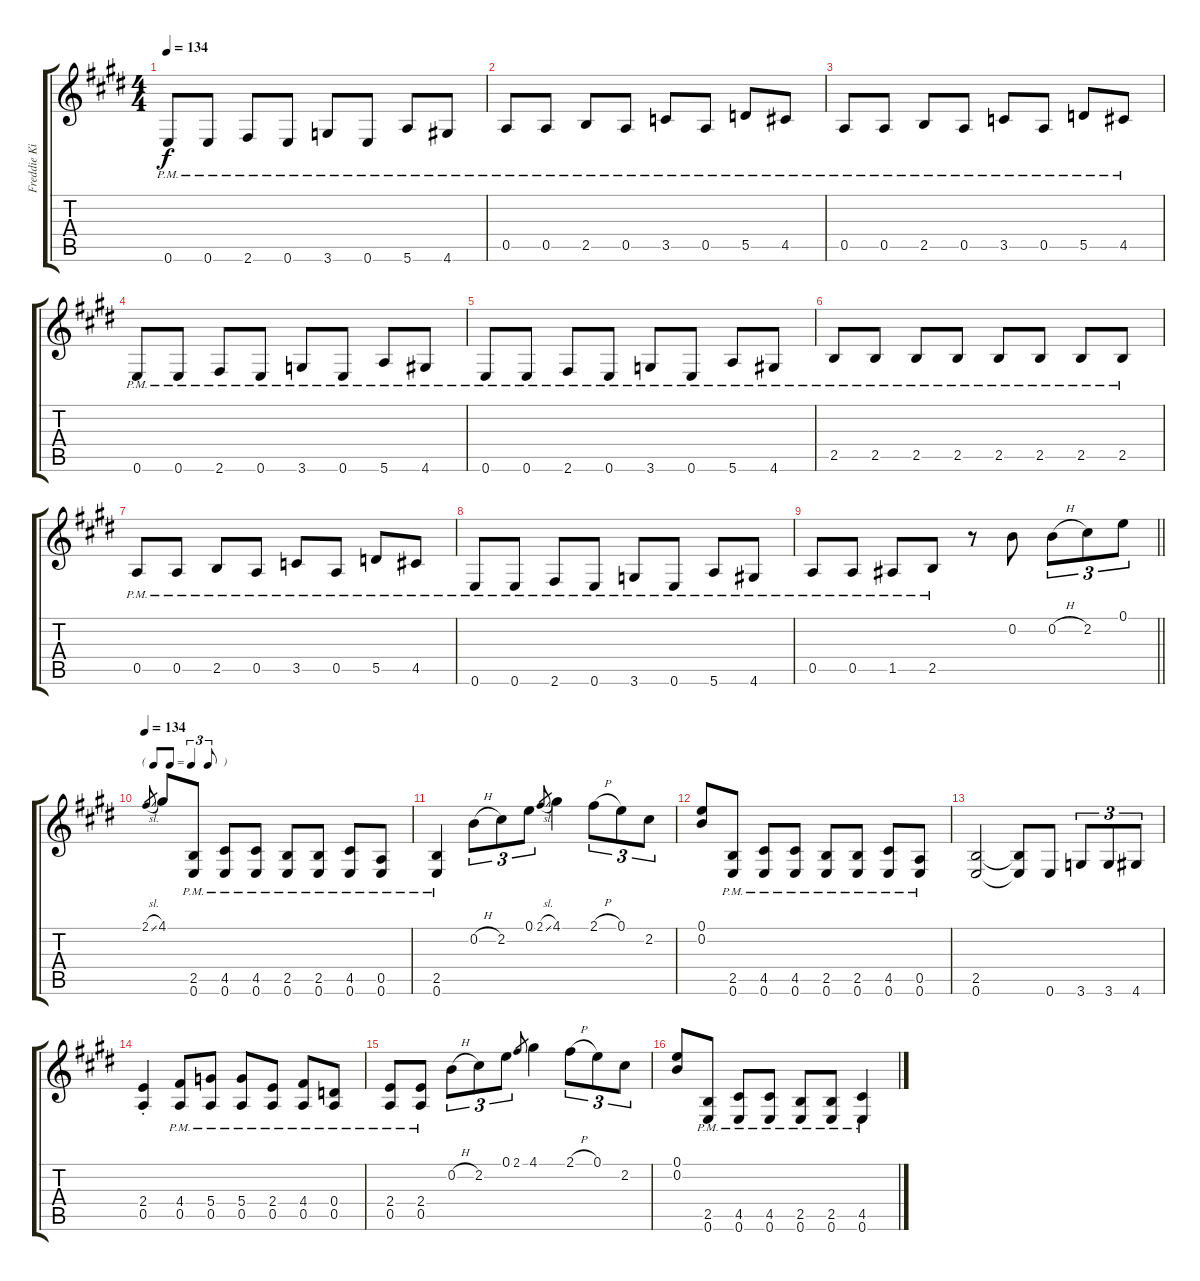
\track ("Freddie King (Gtr. w/ slight dist.)" "Freddie Ki") {instrument overdrivenguitar}
\staff {score tabs}
\tuning (E4 B3 G3 D3 A2 E2) {hide}
\ts (4 4)
\tempo 134
\clef g2
\ks e
0.6{pm}.8{dy f} 0.6{pm}.8 2.6{pm}.8 0.6{pm}.8 3.6{pm}.8 0.6{pm}.8 5.6{pm}.8 4.6{pm}.8 |
\ks c#minor
0.5{pm}.8 0.5{pm}.8 2.5{pm}.8 0.5{pm}.8 3.5{pm}.8 0.5{pm}.8 5.5{pm}.8 4.5{pm}.8 |
0.5{pm}.8 0.5{pm}.8 2.5{pm}.8 0.5{pm}.8 3.5{pm}.8 0.5{pm}.8 5.5{pm}.8 4.5{pm}.8 |
0.6{pm}.8 0.6{pm}.8 2.6{pm}.8 0.6{pm}.8 3.6{pm}.8 0.6{pm}.8 5.6{pm}.8 4.6{pm}.8 |
\ks e
0.6{pm}.8 0.6{pm}.8 2.6{pm}.8 0.6{pm}.8 3.6{pm}.8 0.6{pm}.8 5.6{pm}.8 4.6{pm}.8 |
\ks c#minor
2.5{pm}.8 2.5{pm}.8 2.5{pm}.8 2.5{pm}.8 2.5{pm}.8 2.5{pm}.8 2.5{pm}.8 2.5{pm}.8 |
0.5{pm}.8 0.5{pm}.8 2.5{pm}.8 0.5{pm}.8 3.5{pm}.8 0.5{pm}.8 5.5{pm}.8 4.5{pm}.8 |
0.6{pm}.8 0.6{pm}.8 2.6{pm}.8 0.6{pm}.8 3.6{pm}.8 0.6{pm}.8 5.6{pm}.8 4.6{pm}.8 |
\barLineRight lightlight
\ks e
0.5{pm}.8 0.5{pm}.8 1.5{pm}.8 2.5{pm}.8 r.8 0.2.8 0.2{h}.8{tu (3 2)} 2.2.8{tu (3 2)} 0.1.8{tu (3 2)} |
\tf triplet8th
\section ("" " ")
\tempo 134
\ks c#minor
2.1{sl}.8{gr} 4.1.8 (2.5{pm} 0.6{pm}).8 (4.5{pm} 0.6{pm}).8 (4.5{pm} 0.6{pm}).8 (2.5{pm} 0.6{pm}).8 (2.5{pm} 0.6{pm}).8 (4.5{pm} 0.6{pm}).8 (0.5{pm} 0.6{pm}).8 |
(2.5{pm} 0.6{pm}).4 0.2{h}.8{tu (3 2)} 2.2.8{tu (3 2)} 0.1.8{tu (3 2)} 2.1{sl}.8{gr} 4.1.4 2.1{h}.8{tu (3 2)} 0.1.8{tu (3 2)} 2.2.8{tu (3 2)} |
(0.1 0.2).8 (2.5{pm} 0.6{pm}).8 (4.5{pm} 0.6{pm}).8 (4.5{pm} 0.6{pm}).8 (2.5{pm} 0.6{pm}).8 (2.5{pm} 0.6{pm}).8 (4.5{pm} 0.6{pm}).8 (0.5{pm} 0.6{pm}).8 |
\ks e
(2.5 0.6).2 (2.5{t} 0.6{t}).8 0.6.8 3.6.8{tu (3 2)} 3.6.8{tu (3 2)} 4.6.8{tu (3 2)} |
\ks c#minor
(2.4{st} 0.5{st}).4 (4.4{pm} 0.5{pm}).8 (5.4{pm} 0.5{pm}).8 (5.4{pm} 0.5{pm}).8 (2.4{pm} 0.5{pm}).8 (4.4{pm} 0.5{pm}).8 (0.4{pm} 0.5{pm}).8 |
(2.4{pm} 0.5{pm}).8 (2.4{pm} 0.5{pm}).8 0.2{h}.8{tu (3 2)} 2.2.8{tu (3 2)} 0.1.8{tu (3 2)} 2.1.8{gr} 4.1.4 2.1{h}.8{tu (3 2)} 0.1.8{tu (3 2)} 2.2.8{tu (3 2)} |
(0.1 0.2).8 (2.5{pm} 0.6{pm}).8 (4.5{pm} 0.6{pm}).8 (4.5{pm} 0.6{pm}).8 (2.5{pm} 0.6{pm}).8 (2.5{pm} 0.6{pm}).8 (4.5{pm} 0.6{pm}).4
